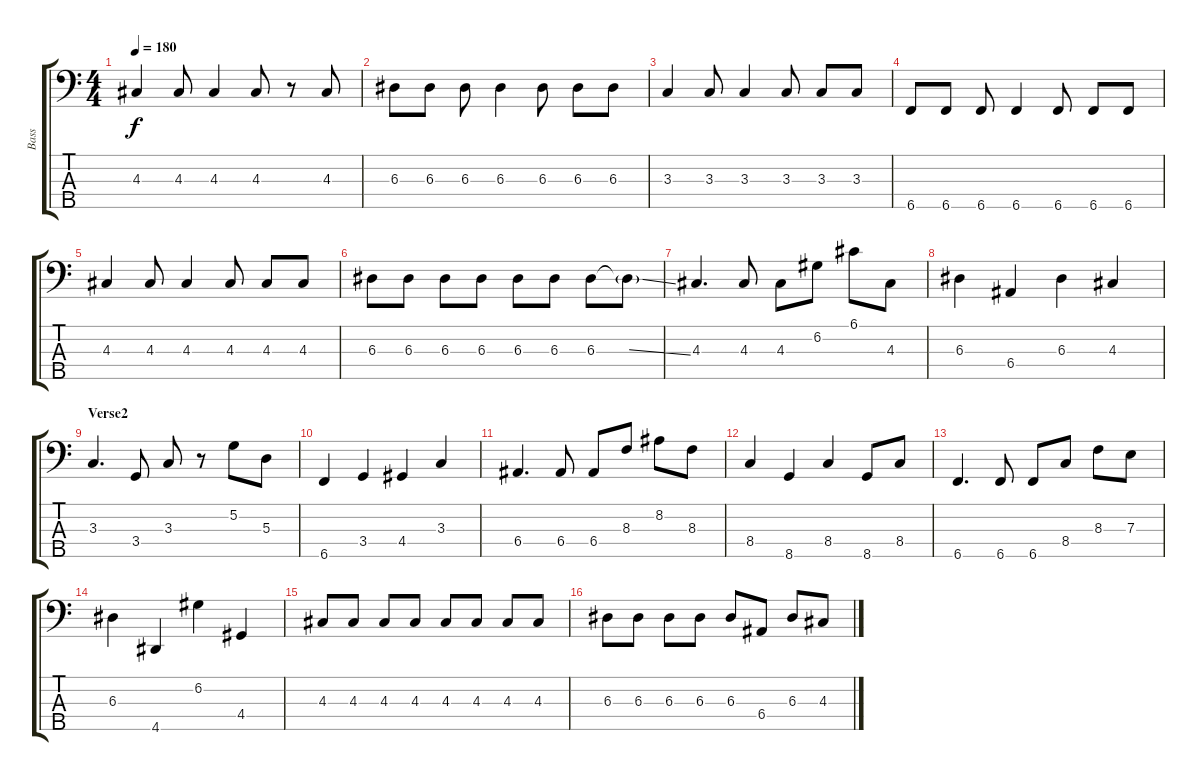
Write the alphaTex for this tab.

\track ("Bass" "Bass") {instrument electricbassfinger}
\staff {score tabs}
\tuning (G2 D2 A1 E1 B0) {hide}
\ts (4 4)
\tempo 180
\clef f4
\ks c
4.3.4{dy f} 4.3.8 4.3.4 4.3.8 r.8 4.3.8 |
6.3.8 6.3.8 6.3.8 6.3.4 6.3.8 6.3.8 6.3.8 |
3.3.4 3.3.8 3.3.4 3.3.8 3.3.8 3.3.8 |
6.5.8 6.5.8 6.5.8 6.5.4 6.5.8 6.5.8 6.5.8 |
4.3.4 4.3.8 4.3.4 4.3.8 4.3.8 4.3.8 |
6.3.8 6.3.8 6.3.8 6.3.8 6.3.8 6.3.8 6.3.8 6.3{ss g t}.8 |
4.3.4{d} 4.3.8 4.3.8 6.2.8 6.1.8 4.3.8 |
6.3.4 6.4.4 6.3.4 4.3.4 |
\section ("" "Verse2")
3.3.4{d} 3.4.8 3.3.8 r.8 5.2.8 5.3.8 |
6.5.4 3.4.4 4.4.4 3.3.4 |
6.4.4{d} 6.4.8 6.4.8 8.3.8 8.2.8 8.3.8 |
8.4.4 8.5.4 8.4.4 8.5.8 8.4.8 |
6.5.4{d} 6.5.8 6.5.8 8.4.8 8.3.8 7.3.8 |
6.3.4 4.5.4 6.2.4 4.4.4 |
4.3.8 4.3.8 4.3.8 4.3.8 4.3.8 4.3.8 4.3.8 4.3.8 |
6.3.8 6.3.8 6.3.8 6.3.8 6.3.8 6.4.8 6.3.8 4.3.8
